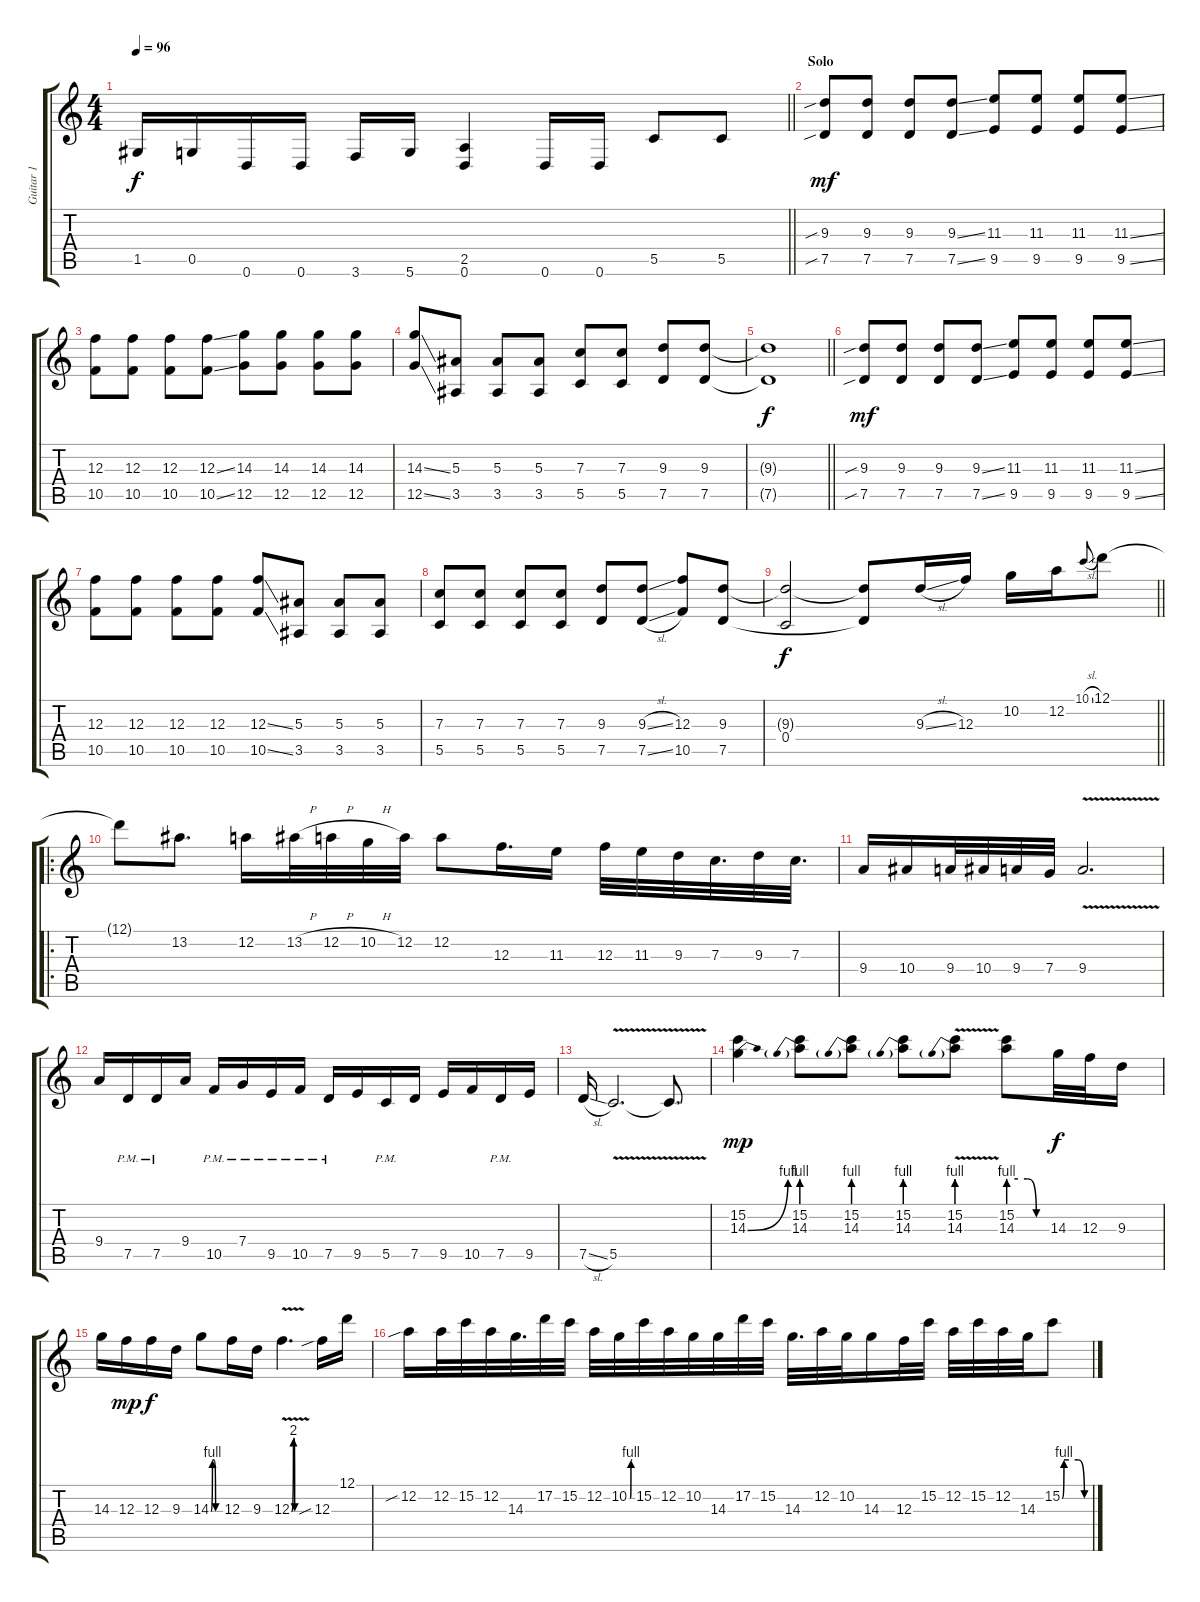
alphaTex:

\track ("Guitar 1" "Guitar 1") {instrument acousticguitarsteel}
\staff {score tabs}
\tuning (D4 A3 F3 C3 G2 D2) {hide}
\ts (4 4)
\tempo 96
\clef g2
\barLineRight lightlight
\ks c
1.5.16{dy f} 0.5.16 0.6.16 0.6.16 3.6.16 5.6.16 (2.5 0.6).4 0.6.16 0.6.16 5.5.8 5.5.8 |
\section ("" "Solo")
(9.3{sib} 7.5{sib}).8{dy mf volume 14} (9.3 7.5).8 (9.3 7.5).8 (9.3{ss} 7.5{ss}).8 (11.3 9.5).8 (11.3 9.5).8 (11.3 9.5).8 (11.3{ss} 9.5{ss}).8 |
(12.3 10.5).8 (12.3 10.5).8 (12.3 10.5).8 (12.3{ss} 10.5{ss}).8 (14.3 12.5).8 (14.3 12.5).8 (14.3 12.5).8 (14.3 12.5).8 |
(14.3{ss} 12.5{ss}).8 (5.3 3.5).8 (5.3 3.5).8 (5.3 3.5).8 (7.3 5.5).8 (7.3 5.5).8 (9.3 7.5).8 (9.3 7.5).8 |
\barLineRight lightlight
(9.3{t} 7.5{t}).1{dy f} |
(9.3{sib} 7.5{sib}).8{dy mf volume 14} (9.3 7.5).8 (9.3 7.5).8 (9.3{ss} 7.5{ss}).8 (11.3 9.5).8 (11.3 9.5).8 (11.3 9.5).8 (11.3{ss} 9.5{ss}).8 |
(12.3 10.5).8 (12.3 10.5).8 (12.3 10.5).8 (12.3 10.5).8 (12.3{ss} 10.5{ss}).8 (5.3 3.5).8 (5.3 3.5).8 (5.3 3.5).8 |
(7.3 5.5).8 (7.3 5.5).8 (7.3 5.5).8 (7.3 5.5).8 (9.3 7.5).8 (9.3{sl} 7.5{sl}).8 (12.3 10.5).8 (9.3 7.5).8 |
\barLineRight lightlight
(9.3{t} 0.4).2{dy f} (9.3{t} 7.5{t}).8 9.3{sl}.16{volume 16 instrument overdrivenguitar} 12.3.16 10.2.16 12.2.16 10.1{sl}.8{gr onbeat} 12.1.8 |
\ro
12.1{t}.8 13.2.8{d} 12.2.16 13.2{h}.32 12.2{h}.32 10.2{h}.32 12.2.32 12.2.8 12.3.16{d} 11.3.16 12.3.32 11.3.32 9.3.32 7.3.32{d} 9.3.32 7.3.32{d} |
9.4.16 10.4.16 9.4.32 10.4.32 9.4.32 7.4.32 9.4{v}.2{d} |
9.4.16 7.5{pm}.16 7.5{pm}.16 9.4.16 10.5{pm}.16 7.4{pm}.16 9.5{pm}.16 10.5{pm}.16 7.5{pm}.16 9.5.16 5.5{pm}.16 7.5.16 9.5.16 10.5.16 7.5{pm}.16 9.5.16 |
7.5{sl}.16 5.5{v}.2{d} 5.5{t}.8{d} |
(15.2 14.3{be (bend 0 0 60 4)}).4{dy mp} (15.2 14.3{be (prebend 0 4 60 4)}).8 (15.2 14.3{be (prebend 0 4 60 4)}).8 (15.2 14.3{be (prebend 0 4 60 4)}).8 (15.2 14.3{be (prebend 0 4 60 4) v}).8 (15.2 14.3{be (custom 0 4 15 4 30 4 44 0 60 0)}).8 14.3.32{dy f} 12.3.32 9.3.16 |
14.3.16 12.3.16{dy mp} 12.3.16{dy f} 9.3.16 14.3{be (custom 0 0 10 4 20 4 30 0 60 0)}.8 12.3.16 9.3.16 12.3{be (custom 0 0 6 8 8 8 10 0 30 0 60 0) v}.4{d} 12.3{sib}.16 12.1.16 |
12.2{sib}.16 12.2.32 15.2.32 12.2.32 14.3.32{d} 17.2.32 15.2.32 12.2.32 10.2{be (custom 0 0 30 0 38 4 60 4)}.32 15.2.32 12.2.32 10.2.32 14.3.32 17.2.32 15.2.32 14.3.32{d} 12.2.32 10.2.32 14.3.16 12.3.32 15.2.32 12.2.32 15.2.32 12.2.32 14.3.32 15.2{be (custom 0 0 4 4 9 4 15 4 36 4 50 0 60 0)}.8
